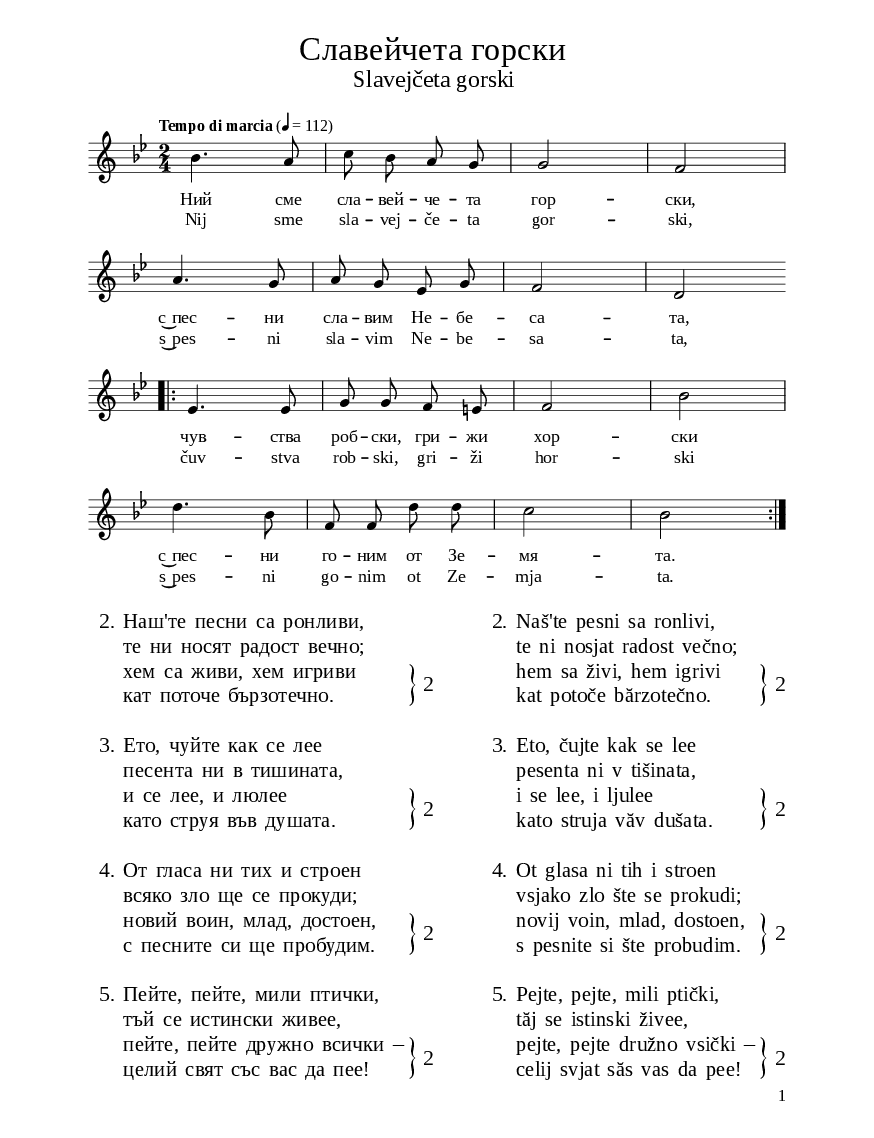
\version "2.24.1"

% include paper part and global functions
\include "include/globals.ily"
"rightBraces049" = \markup {
  \column {
    % repeat braces
    \translate #'(0 . -5.5 )
    \right-brace #20

    \translate #'(0 . -10.0 )
    \right-brace #20

    \translate #'(0 . -10.0 )
    \right-brace #20

    \translate #'(0 . -10.0 )
    \right-brace #20
  }
  \column {
    % repeat numbers
    \translate #'(0 . -6.1 )
    2

    \translate #'(0 . -12.0 )
    2

    \translate #'(0 . -12.0 )
    2

    \translate #'(0 . -12.0 )
    2
  }
}

\bookpart {
  \label #'ref049
  \tocItem \markup "Славейчета горски – Slavejčeta gorski"
  \include "include/bookpart-paper.ily"
  \score {
    \include "include/score-layout.ily"

    \new Voice \absolute  {
      \clef treble
      \key bes \major
      \time 2/4
      \tempoFunc "Tempo di marcia" 4 "112"
      \autoBeamOff

      bes'4. a'8 | c''8 bes' a' g' |  g'2 |  f'2 \break | 
       a'4. g'8  | a'8 g' es' g' |  f'2 |   d'2 | \break
      \bar ".|:"
        es'4. es'8 | g'8 g' f' e' | f'2 | bes'2 | \break
        
        d''4. bes'8 | f'8 f' d'' d'' | c''2  bes'2 | \break
      \bar ":|."
    }

    \addlyrics {
      Ний сме сла -- вей -- че -- та гор -- ски, с~пес -- ни
      сла -- вим Не -- бе -- са -- та, чув -- ства роб -- ски, гри -- жи
      хор -- ски с~пес -- ни го -- ним от Зе -- мя -- та.
    }

     \addlyrics {
      Nij sme sla -- vej -- če -- ta gor -- ski, s~pes -- ni
      sla -- vim Ne -- be -- sa -- ta, čuv -- stva rob -- ski, gri -- ži
      hor -- ski s~pes -- ni go -- nim ot Ze -- mja -- ta.
    }


    \header {
      title = \titleFunc "Славейчета горски " "Slavejčeta gorski "
    }

    \midi{}

  } % score

  \markup \fontsize #bgCoupletFontSize {
    \hspace #1
    \override #`(baseline-skip . ,bgCoupletBaselineSkip)
    \column {

      \line { 2.  Наш'те песни са ронливи,}

      \line {   "   " те ни носят радост вечно; }

      \line {   "   "  хем са живи, хем игриви}

      \line {   "   " кат поточе бързотечно.}
      \line {   "   " }

      \line {   3. Ето, чуйте как се лее}

      \line {   "   " песента ни в тишината,}

      \line {   "   " и се лее, и люлее}

      \line {   "   " като струя във душата.}
      \line {   "   " }

      \line {   4. От гласа ни тих и строен}

      \line {   "   " всяко зло ще се прокуди;}

      \line {   "   "новий воин, млад, достоен, }

      \line {   "   " с песните си ще пробудим.}
      \line {   "   " }

      \line {   5. Пейте, пейте, мили птички,}

      \line {   "   "тъй се истински живее,}

      \line {   "   "пейте, пейте дружно всички – }

      \line {   "   " целий свят със вас да пее! }
    } \"rightBraces049"

    \hspace #5
    \override #`(baseline-skip . ,bgCoupletBaselineSkip)
     \column {

      \line { 2.  Naš'te pesni sa ronlivi,}

      \line {   "   " te ni nosjat radost večno; }

      \line {   "   "  hem sa živi, hem igrivi}

      \line {   "   " kat potoče bărzotečno.}
      \line {   "   " }

      \line {   3. Eto, čujte kak se lee}

      \line {   "   " pesenta ni v tišinata,}

      \line {   "   " i se lee, i ljulee}

      \line {   "   " kato struja văv dušata.}
      \line {   "   " }

      \line {   4. Ot glasa ni tih i stroen}

      \line {   "   " vsjako zlo šte se prokudi;}

      \line {   "   "novij voin, mlad, dostoen, }

      \line {   "   " s pesnite si šte probudim.}
      \line {   "   " }

      \line {   5. Pejte, pejte, mili ptički,}

      \line {   "   "tăj se istinski živee,}

      \line {   "   "pejte, pejte družno vsički – }

      \line {   "   " celij svjat săs vas da pee! }
    } %column
    \"rightBraces049"
  } % markup

  \pageBreak

  % include foreign translation(s) of the song
  \version "2.24.0"

\markup \fill-line { \fontsize #deTitleFontSize "Wir sind die Nachtigallen des Waldes" }
\markup \null

\markup \fontsize #deCoupletFontSize {
  \hspace #10
  \override #`(baseline-skip . ,deCoupletBaselineSkip)

  \column {


    \line { 1. Wir sind die Nachtigallen des Waldes,}

    \line { "   "mit Liedern preisen wir den Himmel. }

    \line { "   "sklavische Gefühle und menschliche Sorgen}

    \line { "   "vertreiben wir mit Liedern.}

    \line { " " }
    \line { 2. Unsere Lieder sind schwungvoll, }

    \line { "   "sie bringen uns ewig Freude;}

    \line { "   "sie sind sowohl lebhaft als auch spielerisch}

    \line { "   "wie ein schnell fließendes Bächlein.}

    \line { " " }
    \line { 3. Nun, hört, wie unser Lied }

    \line { "   "in der Stille fließt -}

    \line { "   "es fließt und es wiegt wie}

    \line { "   "ein Strom in der Seele.}

    \line { " " }
    \line { 4. Durch unsere ruhige und aufrichtige Stimme}

    \line { "   "wird alles Böse gebannt; }

    \line { "   "einen neuen Kämpfer, jung und gerecht, }

    \line { "   "werden wir durch unsere Lieder erwecken.}

    \line { " " }

    \line { 5. Singt, singt ihr süßen Vögel, }

    \line { "   "nur so lebt man wahrhaftig; }

    \line { "   "singt, singt alle zusammen, }

    \line { "   "auf dass die ganze Welt mit euch singe!}


  }

}


} % bookpart
